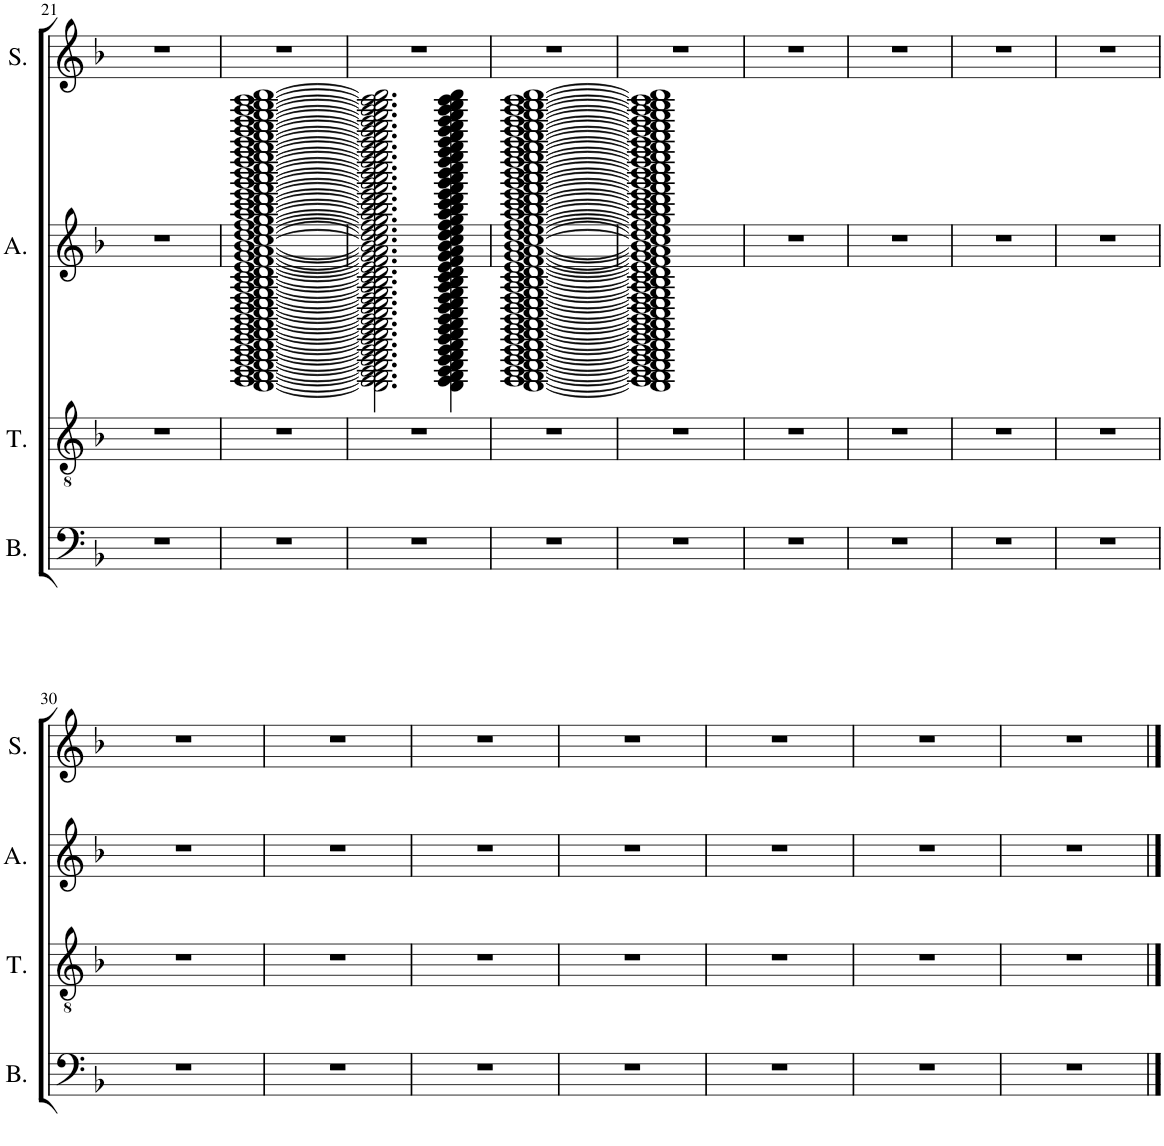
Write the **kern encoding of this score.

**kern	**kern	**kern	**kern
*part4	*part3	*part2	*part1
*staff4	*staff3	*staff2	*staff1
*I"Bass	*I"Tenor	*I"Alto	*I"Soprano
*I'B.	*I'T.	*I'A.	*I'S.
!!LO:PB:g=z
*clefF4	*clefGv2	*clefG2	*clefG2
*k[b-]	*k[b-]	*k[b-]	*k[b-]
*M4/4	*M4/4	*M4/4	*M4/4
=21	=21	=21	=21
1r	1r	1r	1r
=22	=22	=22	=22
1r	1r	[1CCC [1DDD [1EEE [1FFF [1GGG [1AAA [1BBB- [1CC [1DD [1EE [1FF [1GG [1AA [1BB- [1C [1D [1E [1F [1G [1A [1B- [1c [1d [1e [1f [1g [1a [1b- [1cc [1dd [1ee [1ff [1gg [1aa [1bb- [1ccc [1ddd [1eee [1fff [1ggg [1aaa [1bbb- [1cccc [1dddd [1eeee [1ffff [1gggg [1aaaa [1bbbb- [1ccccc [1ddddd [1eeeee [1fffff [1ggggg [1aaaaa [1bbbbb- [1cccccc	1r
=23	=23	=23	=23
1r	1r	2.CCC\] 2.DDD\] 2.EEE\] 2.FFF\] 2.GGG\] 2.AAA\] 2.BBB-\] 2.CC\] 2.DD\] 2.EE\] 2.FF\] 2.GG\] 2.AA\] 2.BB-\] 2.C\] 2.D\] 2.E\] 2.F\] 2.G\] 2.A\] 2.B-\] 2.c\] 2.d\] 2.e\] 2.f\] 2.g\] 2.a\] 2.b-\] 2.cc\] 2.dd\] 2.ee\] 2.ff\] 2.gg\] 2.aa\] 2.bb-\] 2.ccc\] 2.ddd\] 2.eee\] 2.fff\] 2.ggg\] 2.aaa\] 2.bbb-\] 2.cccc\] 2.dddd\] 2.eeee\] 2.ffff\] 2.gggg\] 2.aaaa\] 2.bbbb-\] 2.ccccc\] 2.ddddd\] 2.eeeee\] 2.fffff\] 2.ggggg\] 2.aaaaa\] 2.bbbbb-\] 2.cccccc\]	1r
.	.	4CCC\ 4DDD\ 4EEE\ 4FFF\ 4GGG\ 4AAA\ 4BBB-\ 4CC\ 4DD\ 4EE\ 4FF\ 4GG\ 4AA\ 4BB-\ 4C\ 4D\ 4E\ 4F\ 4G\ 4A\ 4B-\ 4c\ 4d\ 4e\ 4f\ 4g\ 4a\ 4b-\ 4cc\ 4dd\ 4ee\ 4ff\ 4gg\ 4aa\ 4bb-\ 4ccc\ 4ddd\ 4eee\ 4fff\ 4ggg\ 4aaa\ 4bbb-\ 4cccc\ 4dddd\ 4eeee\ 4ffff\ 4gggg\ 4aaaa\ 4bbbb-\ 4ccccc\ 4ddddd\ 4eeeee\ 4fffff\ 4ggggg\ 4aaaaa\ 4bbbbb-\ 4cccccc\	.
=24	=24	=24	=24
1r	1r	[1CCC [1DDD [1EEE [1FFF [1GGG [1AAA [1BBB- [1CC [1DD [1EE [1FF [1GG [1AA [1BB- [1C [1D [1E [1F [1G [1A [1B- [1c [1d [1e [1f [1g [1a [1b- [1cc [1dd [1ee [1ff [1gg [1aa [1bb- [1ccc [1ddd [1eee [1fff [1ggg [1aaa [1bbb- [1cccc [1dddd [1eeee [1ffff [1gggg [1aaaa [1bbbb- [1ccccc [1ddddd [1eeeee [1fffff [1ggggg [1aaaaa [1bbbbb- [1cccccc	1r
=25	=25	=25	=25
1r	1r	1CCC] 1DDD] 1EEE] 1FFF] 1GGG] 1AAA] 1BBB-] 1CC] 1DD] 1EE] 1FF] 1GG] 1AA] 1BB-] 1C] 1D] 1E] 1F] 1G] 1A] 1B-] 1c] 1d] 1e] 1f] 1g] 1a] 1b-] 1cc] 1dd] 1ee] 1ff] 1gg] 1aa] 1bb-] 1ccc] 1ddd] 1eee] 1fff] 1ggg] 1aaa] 1bbb-] 1cccc] 1dddd] 1eeee] 1ffff] 1gggg] 1aaaa] 1bbbb-] 1ccccc] 1ddddd] 1eeeee] 1fffff] 1ggggg] 1aaaaa] 1bbbbb-] 1cccccc]	1r
=26	=26	=26	=26
1r	1r	1r	1r
=27	=27	=27	=27
1r	1r	1r	1r
=28	=28	=28	=28
1r	1r	1r	1r
=29	=29	=29	=29
1r	1r	1r	1r
!!LO:LB:g=z
=30	=30	=30	=30
1r	1r	1r	1r
=31	=31	=31	=31
1r	1r	1r	1r
=32	=32	=32	=32
1r	1r	1r	1r
=33	=33	=33	=33
1r	1r	1r	1r
=34	=34	=34	=34
1r	1r	1r	1r
=35	=35	=35	=35
1r	1r	1r	1r
=36	=36	=36	=36
1r	1r	1r	1r
==	==	==	==
*-	*-	*-	*-
